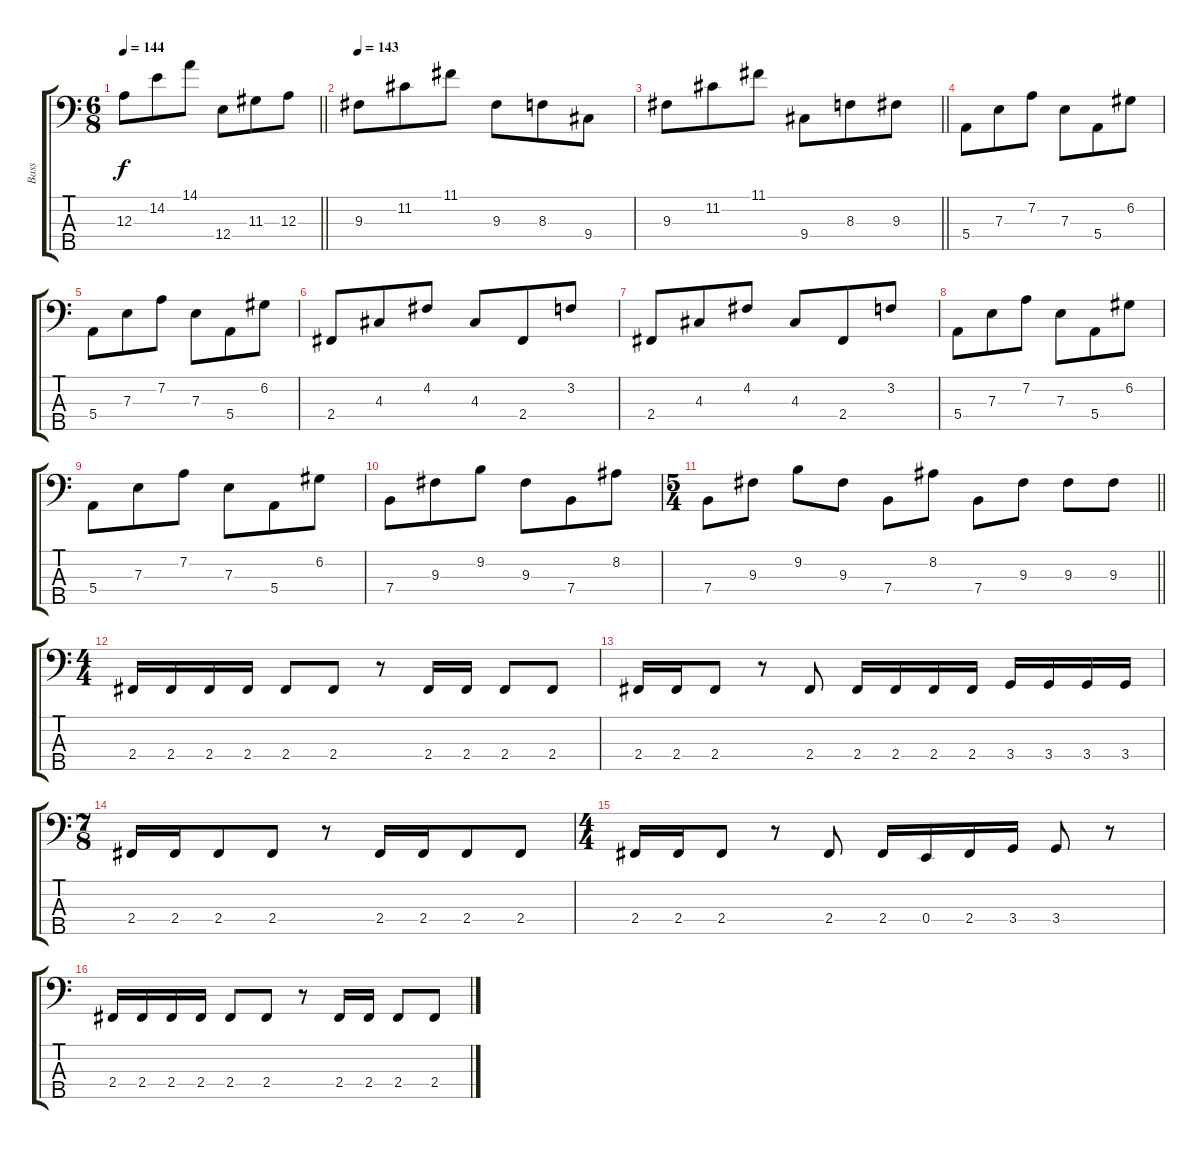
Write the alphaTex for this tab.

\track ("Bass" "Bass") {instrument electricbasspick}
\staff {score tabs}
\tuning (G2 D2 A1 E1 B0) {hide}
\ts (6 8)
\tempo 144
\clef f4
\barLineRight lightlight
\ks c
12.3.8{dy f} 14.2.8 14.1.8 12.4.8 11.3.8 12.3.8 |
\section ("" "")
\tempo 143
9.3.8 11.2.8 11.1.8 9.3.8 8.3.8 9.4.8 |
\barLineRight lightlight
9.3.8 11.2.8 11.1.8 9.4.8 8.3.8 9.3.8 |
5.4.8 7.3.8 7.2.8 7.3.8 5.4.8 6.2.8 |
5.4.8 7.3.8 7.2.8 7.3.8 5.4.8 6.2.8 |
2.4.8 4.3.8 4.2.8 4.3.8 2.4.8 3.2.8 |
2.4.8 4.3.8 4.2.8 4.3.8 2.4.8 3.2.8 |
5.4.8 7.3.8 7.2.8 7.3.8 5.4.8 6.2.8 |
5.4.8 7.3.8 7.2.8 7.3.8 5.4.8 6.2.8 |
7.4.8 9.3.8 9.2.8 9.3.8 7.4.8 8.2.8 |
\ts (5 4)
\barLineRight lightlight
7.4.8 9.3.8 9.2.8 9.3.8 7.4.8 8.2.8 7.4.8 9.3.8 9.3.8 9.3.8 |
\ts (4 4)
\section ("" "")
2.4.16 2.4.16 2.4.16 2.4.16 2.4.8 2.4.8 r.8 2.4.16 2.4.16 2.4.8 2.4.8 |
2.4.16 2.4.16 2.4.8 r.8 2.4.8 2.4.16 2.4.16 2.4.16 2.4.16 3.4.16 3.4.16 3.4.16 3.4.16 |
\ts (7 8)
2.4.16 2.4.16 2.4.8 2.4.8 r.8 2.4.16 2.4.16 2.4.8 2.4.8 |
\ts (4 4)
2.4.16 2.4.16 2.4.8 r.8 2.4.8 2.4.16 0.4.16 2.4.16 3.4.16 3.4.8 r.8 |
2.4.16 2.4.16 2.4.16 2.4.16 2.4.8 2.4.8 r.8 2.4.16 2.4.16 2.4.8 2.4.8
